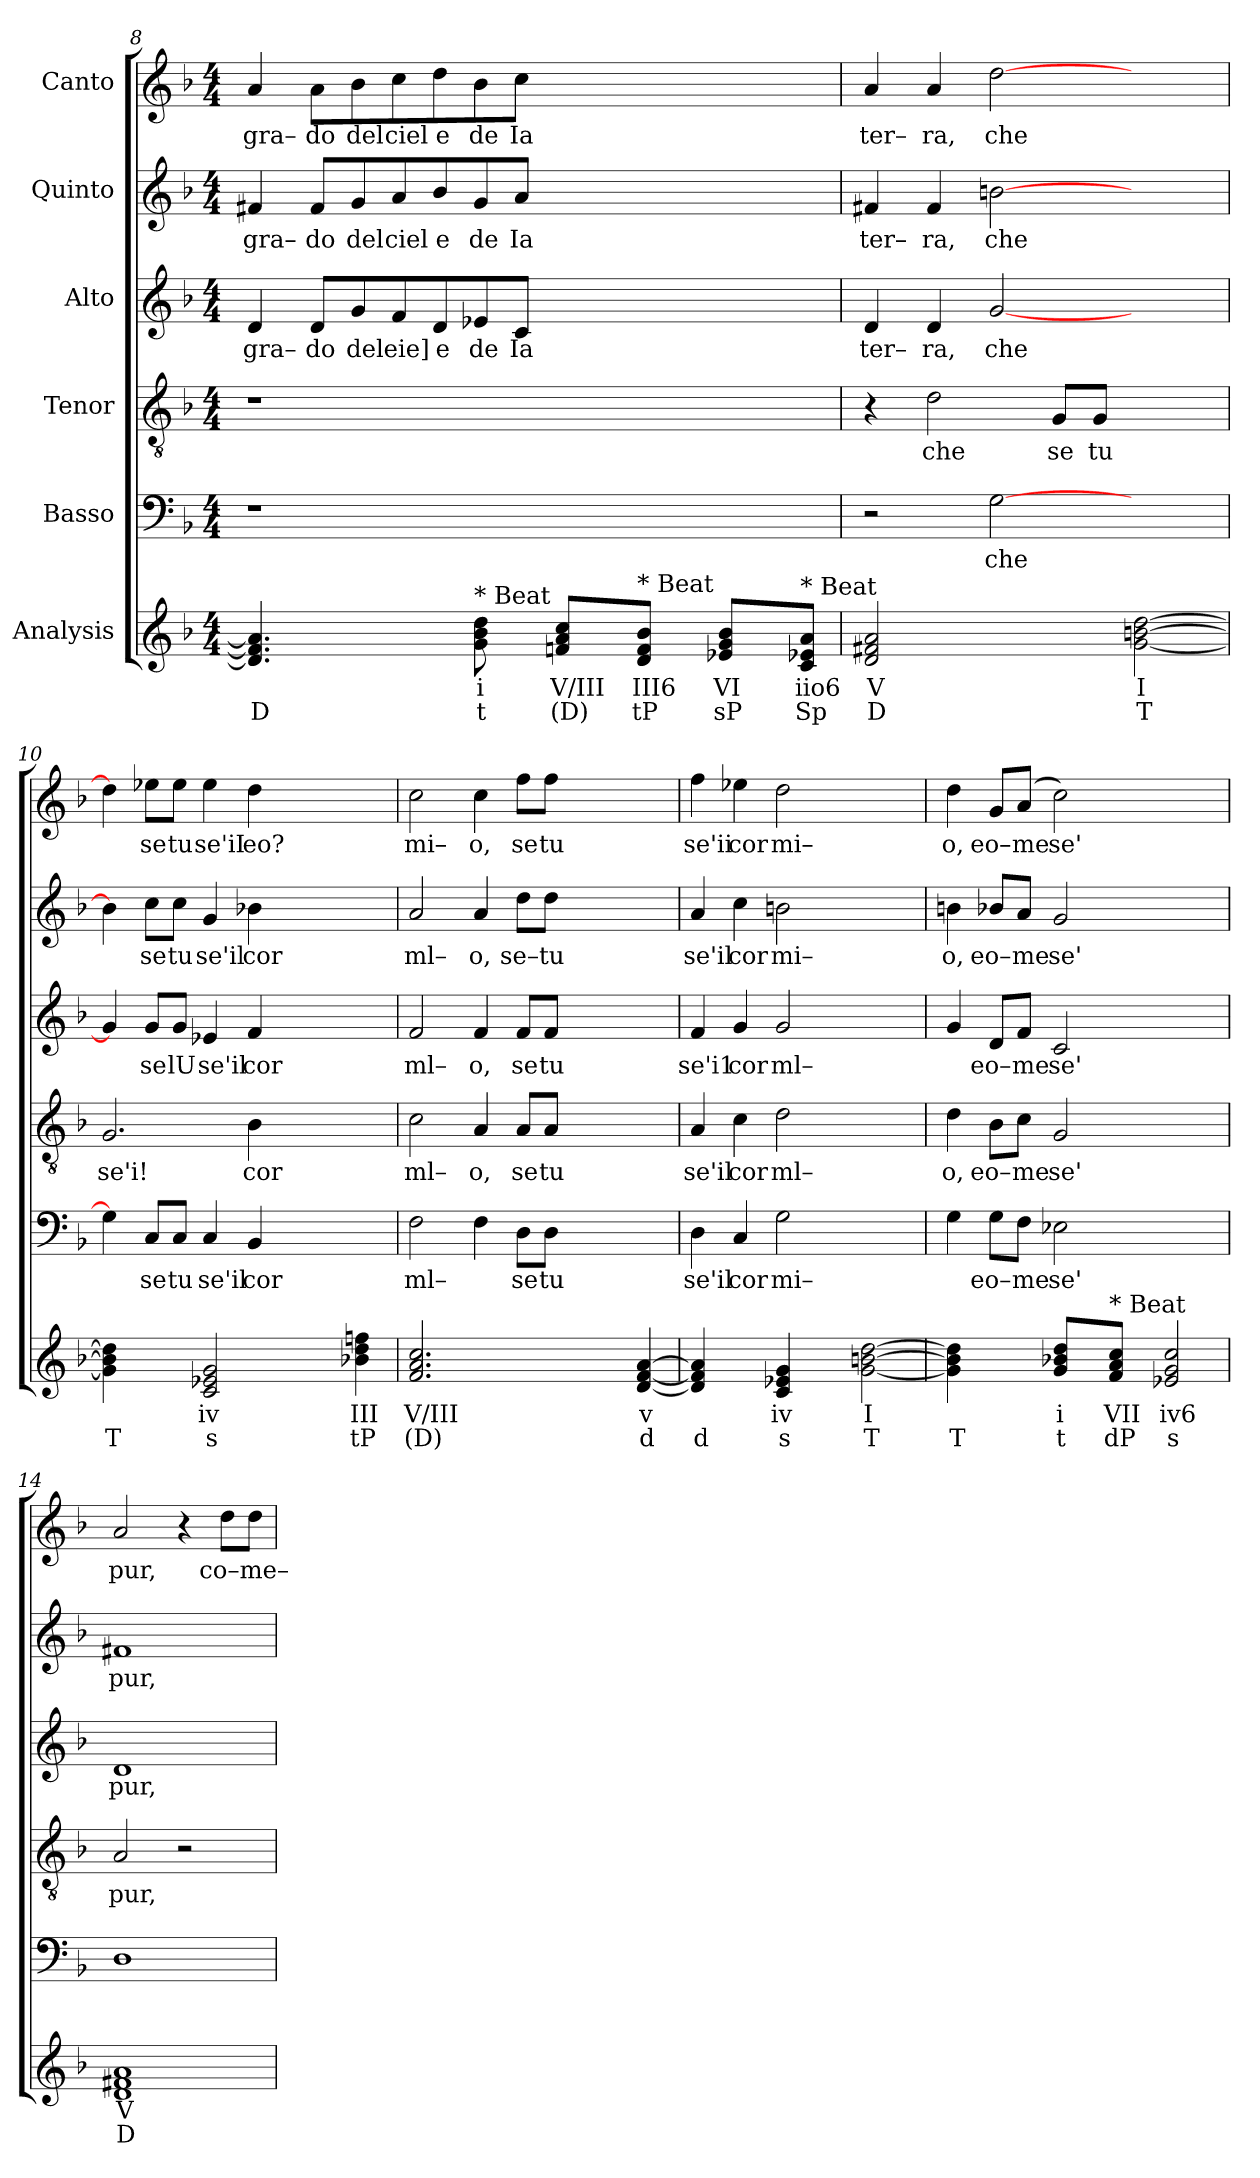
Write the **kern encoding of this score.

**kern	**text	**text	**kern	**text	**kern	**text	**kern	**text	**kern	**text	**kern	**text
*part6	*part6	*part6	*part5	*part5	*part4	*part4	*part3	*part3	*part2	*part2	*part1	*part1
*staff6	*staff6	*staff6	*staff5	*staff5	*staff4	*staff4	*staff3	*staff3	*staff2	*staff2	*staff1	*staff1
*I"Analysis	*	*	*I"Basso	*	*I"Tenor	*	*I"Alto	*	*I"Quinto	*	*I"Canto	*
*	*	*	*clefF4	*	*clefGv2	*	*clefG2	*	*clefG2	*	*clefG2	*
*k[b-]	*	*	*k[b-]	*	*k[b-]	*	*k[b-]	*	*k[b-]	*	*k[b-]	*
*	*	*	*F:	*	*F:	*	*F:	*	*F:	*	*F:	*
*M4/4	*	*	*M4/4	*	*M4/4	*	*M4/4	*	*M4/4	*	*M4/4	*
=8	=8	=8	=8	=8	=8	=8	=8	=8	=8	=8	=8	=8
!	!	!	!	!	!	!	!	!LO:LY:b	!	!	!	!
!	!	!	!	!	!	!	!	!	!	!LO:LY:b	!	!
!	!	!	!	!	!	!	!	!	!	!	!	!LO:LY:b
4.d] 4.f#] 4.a]	.	D	1r	.	1r	.	4d/	gra–	4f#X/	gra–	4a/	gra–
!	!	!	!	!	!	!	!	!LO:LY:b	!	!	!	!
!	!	!	!	!	!	!	!	!	!	!LO:LY:b	!	!
!	!	!	!	!	!	!	!	!	!	!	!	!LO:LY:b
.	.	.	.	.	.	.	8d/L	do	8f#/L	do	8a\L	do
!	!	!	!	!	!	!	!	!LO:LY:b	!	!	!	!
!	!	!	!	!	!	!	!	!	!	!LO:LY:b	!	!
!	!	!	!	!	!	!	!	!	!	!	!	!LO:LY:b
4.ryy	.	.	.	.	.	.	8g/	del	8g/	del	8b-\	del
!	!	!	!	!	!	!	!	!LO:LY:b	!	!	!	!
!	!	!	!	!	!	!	!	!	!	!LO:LY:b	!	!
!	!	!	!	!	!	!	!	!	!	!	!	!LO:LY:b
.	.	.	.	.	.	.	8f/	eie]	8a/	ciel	8cc\	ciel
!	!	!	!	!	!	!	!	!LO:LY:b	!	!	!	!
!	!	!	!	!	!	!	!	!	!	!LO:LY:b	!	!
!	!	!	!	!	!	!	!	!	!	!	!	!LO:LY:b
.	.	.	.	.	.	.	8d/	e	8b-/	e	8dd\	e
!	!	!	!	!	!	!	!	!LO:LY:b	!	!	!	!
!	!	!	!	!	!	!	!	!	!	!LO:LY:b	!	!
!LO:TX:a:t=* Beat	!	!	!	!	!	!	!	!	!	!	!	!
!	!	!	!	!	!	!	!	!	!	!	!	!LO:LY:b
8g 8b- 8dd	i	t	.	.	.	.	8e-X/	de	8g/	de	8b-\	de
!	!	!	!	!	!	!	!	!LO:LY:b	!	!	!	!
!	!	!	!	!	!	!	!	!	!	!LO:LY:b	!	!
!	!	!	!	!	!	!	!	!	!	!	!	!LO:LY:b
8ryy	.	.	.	.	.	.	8c/J	Ia	8a/J	Ia	8cc\J	Ia
8fn 8a 8ccL	V/III	(D)	2..ryy	.	2..ryy	.	2..ryy	.	2..ryy	.	2..ryy	.
8ryy	.	.	.	.	.	.	.	.	.	.	.	.
!LO:TX:a:t=* Beat	!	!	!	!	!	!	!	!	!	!	!	!
8d 8f 8b-J	III6	tP	.	.	.	.	.	.	.	.	.	.
8ryy	.	.	.	.	.	.	.	.	.	.	.	.
8e-X 8g 8b-L	VI	sP	.	.	.	.	.	.	.	.	.	.
8ryy	.	.	.	.	.	.	.	.	.	.	.	.
!LO:TX:a:t=* Beat	!	!	!	!	!	!	!	!	!	!	!	!
8c 8e-X 8aJ	iio6	Sp	.	.	.	.	.	.	.	.	.	.
=9	=9	=9	=9	=9	=9	=9	=9	=9	=9	=9	=9	=9
!	!	!	!	!	!	!	!	!LO:LY:b	!	!	!	!
!	!	!	!	!	!	!	!	!	!	!LO:LY:b	!	!
!	!	!	!	!	!	!	!	!	!	!	!	!LO:LY:b
2d 2f#X 2a	V	D	2r	.	4r	.	4d/	ter–	4f#X/	ter–	4a/	ter–
!	!	!	!	!	!	!LO:LY:b	!	!	!	!	!	!
!	!	!	!	!	!	!	!	!LO:LY:b	!	!	!	!
!	!	!	!	!	!	!	!	!	!	!LO:LY:b	!	!
!	!	!	!	!	!	!	!	!	!	!	!	!LO:LY:b
.	.	.	.	.	2d\	che	4d/	ra,	4f#/	ra,	4a/	ra,
!	!	!	!	!LO:LY:b	!	!	!	!	!	!	!	!
!	!	!	!	!	!	!	!	!LO:LY:b	!	!	!	!
!	!	!	!	!	!	!	!	!	!	!LO:LY:b	!	!
!	!	!	!	!	!	!	!	!	!	!	!	!LO:LY:b
2ryy	.	.	[2G\	che	.	.	[2g/	che	[2bn\	che	[2dd\	che
!	!	!	!	!	!	!LO:LY:b	!	!	!	!	!	!
.	.	.	.	.	8G/L	se	.	.	.	.	.	.
!	!	!	!	!	!	!LO:LY:b	!	!	!	!	!	!
.	.	.	.	.	8G/J	tu	.	.	.	.	.	.
[2g [2bn [2dd	I	T	2ryy	.	2ryy	.	2ryy	.	2ryy	.	2ryy	.
=10	=10	=10	=10	=10	=10	=10	=10	=10	=10	=10	=10	=10
!	!	!	!	!	!	!LO:LY:b	!	!	!	!	!	!
4g] 4b] 4dd]	.	T	4G\]	.	2.G/	se'i!	4g/]	.	4b\]	.	4dd\]	.
!	!	!	!	!LO:LY:b	!	!	!	!	!	!	!	!
!	!	!	!	!	!	!	!	!LO:LY:b	!	!	!	!
!	!	!	!	!	!	!	!	!	!	!LO:LY:b	!	!
!	!	!	!	!	!	!	!	!	!	!	!	!LO:LY:b
4ryy	.	.	8C/L	se	.	.	8g/L	se	8cc\L	se	8ee-X\L	se
!	!	!	!	!LO:LY:b	!	!	!	!	!	!	!	!
!	!	!	!	!	!	!	!	!LO:LY:b	!	!	!	!
!	!	!	!	!	!	!	!	!	!	!LO:LY:b	!	!
!	!	!	!	!	!	!	!	!	!	!	!	!LO:LY:b
.	.	.	8C/J	tu	.	.	8g/J	lU	8cc\J	tu	8ee-\J	tu
!	!	!	!	!LO:LY:b	!	!	!	!	!	!	!	!
!	!	!	!	!	!	!	!	!LO:LY:b	!	!	!	!
!	!	!	!	!	!	!	!	!	!	!LO:LY:b	!	!
!	!	!	!	!	!	!	!	!	!	!	!	!LO:LY:b
2c 2e-X 2g	iv	s	4C/	se'il	.	.	4e-X/	se'il	4g/	se'il	4ee-\	se'iI
!	!	!	!	!LO:LY:b	!	!	!	!	!	!	!	!
!	!	!	!	!	!	!LO:LY:b	!	!	!	!	!	!
!	!	!	!	!	!	!	!	!LO:LY:b	!	!	!	!
!	!	!	!	!	!	!	!	!	!	!LO:LY:b	!	!
!	!	!	!	!	!	!	!	!	!	!	!	!LO:LY:b
.	.	.	4BB-/	cor	4B-\	cor	4f/	cor	4b-X\	cor	4dd\	eo?
2ryy	.	.	2.ryy	.	2.ryy	.	2.ryy	.	2.ryy	.	2.ryy	.
4b-X 4dd 4ffn	III	tP	.	.	.	.	.	.	.	.	.	.
=11	=11	=11	=11	=11	=11	=11	=11	=11	=11	=11	=11	=11
!	!	!	!	!LO:LY:b	!	!	!	!	!	!	!	!
!	!	!	!	!	!	!LO:LY:b	!	!	!	!	!	!
!	!	!	!	!	!	!	!	!LO:LY:b	!	!	!	!
!	!	!	!	!	!	!	!	!	!	!LO:LY:b	!	!
!	!	!	!	!	!	!	!	!	!	!	!	!LO:LY:b
2.f 2.a 2.cc	V/III	(D)	2F\	ml–	2c\	ml–	2f/	ml–	2a/	ml–	2cc\	mi–
!	!	!	!	!	!	!LO:LY:b	!	!	!	!	!	!
!	!	!	!	!	!	!	!	!LO:LY:b	!	!	!	!
!	!	!	!	!	!	!	!	!	!	!LO:LY:b	!	!
!	!	!	!	!	!	!	!	!	!	!	!	!LO:LY:b
.	.	.	4F\	.	4A/	o,	4f/	o,	4a/	o,	4cc\	o,
!	!	!	!	!LO:LY:b	!	!	!	!	!	!	!	!
!	!	!	!	!	!	!LO:LY:b	!	!	!	!	!	!
!	!	!	!	!	!	!	!	!LO:LY:b	!	!	!	!
!	!	!	!	!	!	!	!	!	!	!LO:LY:b	!	!
!	!	!	!	!	!	!	!	!	!	!	!	!LO:LY:b
2.ryy	.	.	8D\L	se	8A/L	se	8f/L	se	8dd\L	se–	8ff\L	se
!	!	!	!	!LO:LY:b	!	!	!	!	!	!	!	!
!	!	!	!	!	!	!LO:LY:b	!	!	!	!	!	!
!	!	!	!	!	!	!	!	!LO:LY:b	!	!	!	!
!	!	!	!	!	!	!	!	!	!	!LO:LY:b	!	!
!	!	!	!	!	!	!	!	!	!	!	!	!LO:LY:b
.	.	.	8D\J	tu	8A/J	tu	8f/J	tu	8dd\J	tu	8ff\J	tu
.	.	.	2.ryy	.	2.ryy	.	2.ryy	.	2.ryy	.	2.ryy	.
[4d [4f [4a	v	d	.	.	.	.	.	.	.	.	.	.
=12	=12	=12	=12	=12	=12	=12	=12	=12	=12	=12	=12	=12
!	!	!	!	!LO:LY:b	!	!	!	!	!	!	!	!
!	!	!	!	!	!	!LO:LY:b	!	!	!	!	!	!
!	!	!	!	!	!	!	!	!LO:LY:b	!	!	!	!
!	!	!	!	!	!	!	!	!	!	!LO:LY:b	!	!
!	!	!	!	!	!	!	!	!	!	!	!	!LO:LY:b
4d] 4f] 4a]	.	d	4D\	se'il	4A/	se'il	4f/	se'i1	4a/	se'il	4ff\	se'ii
!	!	!	!	!LO:LY:b	!	!	!	!	!	!	!	!
!	!	!	!	!	!	!LO:LY:b	!	!	!	!	!	!
!	!	!	!	!	!	!	!	!LO:LY:b	!	!	!	!
!	!	!	!	!	!	!	!	!	!	!LO:LY:b	!	!
!	!	!	!	!	!	!	!	!	!	!	!	!LO:LY:b
4ryy	.	.	4C/	cor	4c\	cor	4g/	cor	4cc\	cor	4ee-X\	cor
!	!	!	!	!LO:LY:b	!	!	!	!	!	!	!	!
!	!	!	!	!	!	!LO:LY:b	!	!	!	!	!	!
!	!	!	!	!	!	!	!	!LO:LY:b	!	!	!	!
!	!	!	!	!	!	!	!	!	!	!LO:LY:b	!	!
!	!	!	!	!	!	!	!	!	!	!	!	!LO:LY:b
4c 4e-X 4g	iv	s	2G\	mi–	2d\	ml–	2g/	ml–	2bn\	mi–	2dd\	mi–
4ryy	.	.	.	.	.	.	.	.	.	.	.	.
[2g [2bn [2dd	I	T	2ryy	.	2ryy	.	2ryy	.	2ryy	.	2ryy	.
=13	=13	=13	=13	=13	=13	=13	=13	=13	=13	=13	=13	=13
!	!	!	!	!	!	!LO:LY:b	!	!	!	!	!	!
!	!	!	!	!	!	!	!	!	!	!LO:LY:b	!	!
!	!	!	!	!	!	!	!	!	!	!	!	!LO:LY:b
4g] 4b] 4dd]	.	T	4G\	.	4d\	o,	4g/	.	4bn\	o,	4dd\	o,
!	!	!	!	!LO:LY:b	!	!	!	!	!	!	!	!
!	!	!	!	!	!	!LO:LY:b	!	!	!	!	!	!
!	!	!	!	!	!	!	!	!LO:LY:b	!	!	!	!
!	!	!	!	!	!	!	!	!	!	!LO:LY:b	!	!
!	!	!	!	!	!	!	!	!	!	!	!	!LO:LY:b
4ryy	.	.	8G\L	eo–	8B-\L	eo–	8d/L	eo–	8b-X/L	eo–	8g/L	eo–
!	!	!	!	!LO:LY:b	!	!	!	!	!	!	!	!
!	!	!	!	!	!	!LO:LY:b	!	!	!	!	!	!
!	!	!	!	!	!	!	!	!LO:LY:b	!	!	!	!
!	!	!	!	!	!	!	!	!	!	!LO:LY:b	!	!
!	!	!	!	!	!	!	!	!	!	!	!	!LO:LY:b
.	.	.	8F\J	me	8c\J	me	8f/J	me	8a/J	me	(>8a/J	me
!	!	!	!	!LO:LY:b	!	!	!	!	!	!	!	!
!	!	!	!	!	!	!LO:LY:b	!	!	!	!	!	!
!	!	!	!	!	!	!	!	!LO:LY:b	!	!	!	!
!	!	!	!	!	!	!	!	!	!	!LO:LY:b	!	!
!	!	!	!	!	!	!	!	!	!	!	!	!LO:LY:b
8g 8b-X 8ddL	i	t	2E-X\	se'	2G/	se'	2c/	se'	2g/	se'	2cc\)	se'
8ryy	.	.	.	.	.	.	.	.	.	.	.	.
!LO:TX:a:t=* Beat	!	!	!	!	!	!	!	!	!	!	!	!
8f 8a 8ccJ	VII	dP	.	.	.	.	.	.	.	.	.	.
8ryy	.	.	.	.	.	.	.	.	.	.	.	.
2e-X 2g 2cc	iv6	s	2ryy	.	2ryy	.	2ryy	.	2ryy	.	2ryy	.
=14	=14	=14	=14	=14	=14	=14	=14	=14	=14	=14	=14	=14
!	!	!	!	!	!	!LO:LY:b	!	!	!	!	!	!
!	!	!	!	!	!	!	!	!LO:LY:b	!	!	!	!
!	!	!	!	!	!	!	!	!	!	!LO:LY:b	!	!
!	!	!	!	!	!	!	!	!	!	!	!	!LO:LY:b
1d 1f#X 1a	V	D	1D	.	2A/	pur,	1d	pur,	1f#X	pur,	2a/	pur,
.	.	.	.	.	2r	.	.	.	.	.	4r	.
!	!	!	!	!	!	!	!	!	!	!	!	!LO:LY:b
.	.	.	.	.	.	.	.	.	.	.	8dd\L	co–me–
.	.	.	.	.	.	.	.	.	.	.	8dd\J	.
=	=	=	=	=	=	=	=	=	=	=	=	=
*-	*-	*-	*-	*-	*-	*-	*-	*-	*-	*-	*-	*-
